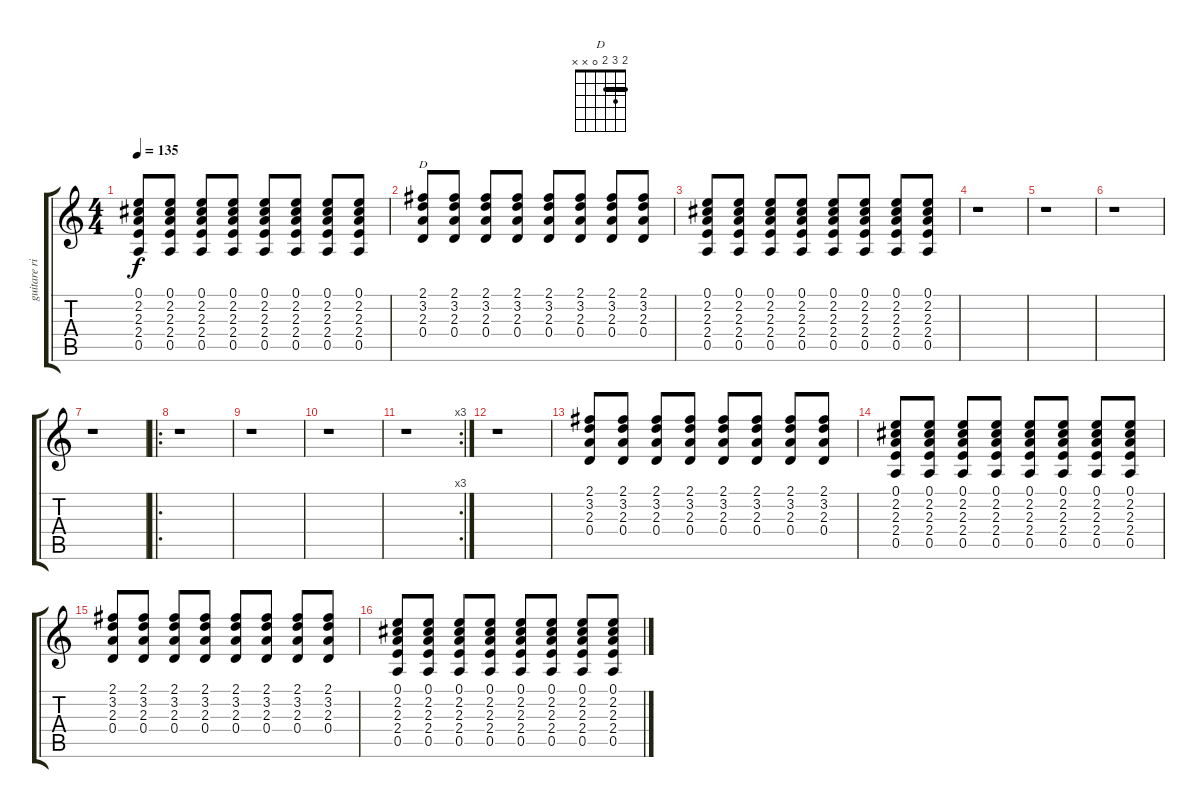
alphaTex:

\track ("guitare riff" "guitare ri") {instrument electricguitarclean}
\staff {score tabs}
\tuning (E4 B3 G3 D3 A2 E2) {hide}
\chord ("D" 2 3 2 0 x x) {barre 2}
\ts (4 4)
\tempo 135
\clef g2
\ks c
(0.1 2.2 2.3 2.4 0.5).8{dy f} (0.1 2.2 2.3 2.4 0.5).8 (0.1 2.2 2.3 2.4 0.5).8 (0.1 2.2 2.3 2.4 0.5).8 (0.1 2.2 2.3 2.4 0.5).8 (0.1 2.2 2.3 2.4 0.5).8 (0.1 2.2 2.3 2.4 0.5).8 (0.1 2.2 2.3 2.4 0.5).8 |
(2.1 3.2 2.3 0.4).8{ch "D"} (2.1 3.2 2.3 0.4).8 (2.1 3.2 2.3 0.4).8 (2.1 3.2 2.3 0.4).8 (2.1 3.2 2.3 0.4).8 (2.1 3.2 2.3 0.4).8 (2.1 3.2 2.3 0.4).8 (2.1 3.2 2.3 0.4).8 |
(0.1 2.2 2.3 2.4 0.5).8 (0.1 2.2 2.3 2.4 0.5).8 (0.1 2.2 2.3 2.4 0.5).8 (0.1 2.2 2.3 2.4 0.5).8 (0.1 2.2 2.3 2.4 0.5).8 (0.1 2.2 2.3 2.4 0.5).8 (0.1 2.2 2.3 2.4 0.5).8 (0.1 2.2 2.3 2.4 0.5).8 |
r.1 |
r.1 |
r.1 |
r.1 |
\ro
r.1 |
r.1 |
r.1 |
\rc 3
r.1 |
r.1 |
(2.1 3.2 2.3 0.4).8 (2.1 3.2 2.3 0.4).8 (2.1 3.2 2.3 0.4).8 (2.1 3.2 2.3 0.4).8 (2.1 3.2 2.3 0.4).8 (2.1 3.2 2.3 0.4).8 (2.1 3.2 2.3 0.4).8 (2.1 3.2 2.3 0.4).8 |
(0.1 2.2 2.3 2.4 0.5).8 (0.1 2.2 2.3 2.4 0.5).8 (0.1 2.2 2.3 2.4 0.5).8 (0.1 2.2 2.3 2.4 0.5).8 (0.1 2.2 2.3 2.4 0.5).8 (0.1 2.2 2.3 2.4 0.5).8 (0.1 2.2 2.3 2.4 0.5).8 (0.1 2.2 2.3 2.4 0.5).8 |
(2.1 3.2 2.3 0.4).8 (2.1 3.2 2.3 0.4).8 (2.1 3.2 2.3 0.4).8 (2.1 3.2 2.3 0.4).8 (2.1 3.2 2.3 0.4).8 (2.1 3.2 2.3 0.4).8 (2.1 3.2 2.3 0.4).8 (2.1 3.2 2.3 0.4).8 |
(0.1 2.2 2.3 2.4 0.5).8 (0.1 2.2 2.3 2.4 0.5).8 (0.1 2.2 2.3 2.4 0.5).8 (0.1 2.2 2.3 2.4 0.5).8 (0.1 2.2 2.3 2.4 0.5).8 (0.1 2.2 2.3 2.4 0.5).8 (0.1 2.2 2.3 2.4 0.5).8 (0.1 2.2 2.3 2.4 0.5).8
